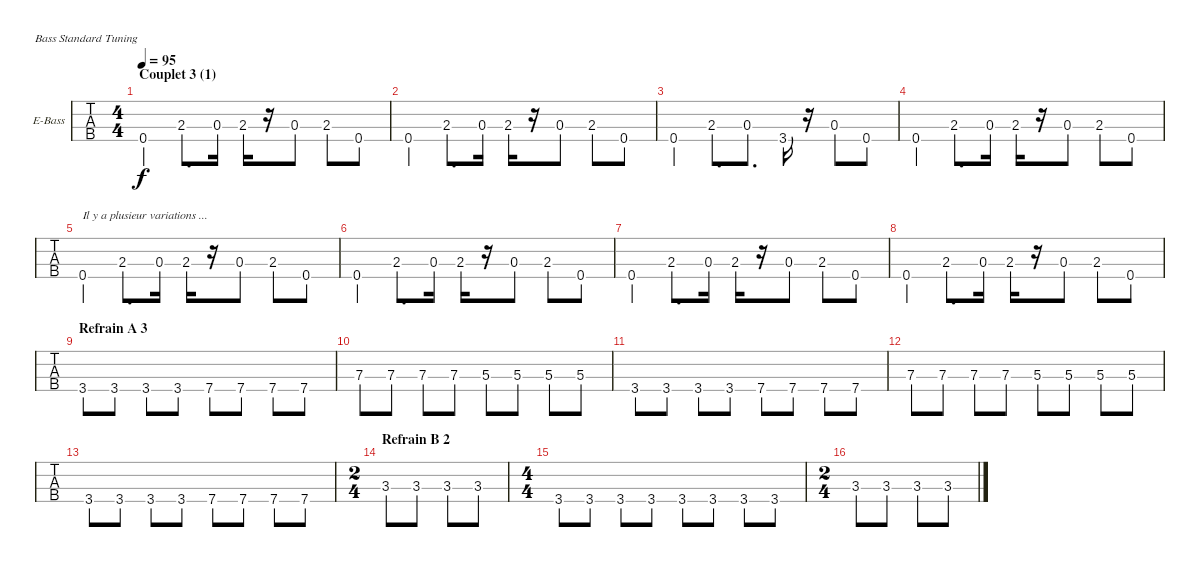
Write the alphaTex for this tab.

\bracketExtendMode groupsimilarinstruments
\firstSystemTrackNameOrientation horizontal
\otherSystemsTrackNameOrientation horizontal
\chordDiagramsInScore
\track ("Basse" "E-Bass") {instrument electricbassfinger}
\staff {tabs}
\tuning (G2 D2 A1 E1)
\ts (4 4)
\section ("" "Couplet 3 (1)")
\tempo 95
\clef f4
\ks c
0.4.4{dy f} 2.3.8{d} 0.3.16 2.3.16 r.16 0.3.8 2.3.8 0.4.8 |
0.4.4 2.3.8{d} 0.3.16 2.3.16 r.16 0.3.8 2.3.8 0.4.8 |
0.4.4 2.3.8{d} 0.3.8{d} 3.4.16 r.16 0.3.8 0.4.8 |
0.4.4 2.3.8{d} 0.3.16 2.3.16 r.16 0.3.8 2.3.8 0.4.8 |
0.4.4{txt "Il y a plusieur variations ..."} 2.3.8{d} 0.3.16 2.3.16 r.16 0.3.8 2.3.8 0.4.8 |
0.4.4 2.3.8{d} 0.3.16 2.3.16 r.16 0.3.8 2.3.8 0.4.8 |
0.4.4 2.3.8{d} 0.3.16 2.3.16 r.16 0.3.8 2.3.8 0.4.8 |
0.4.4 2.3.8{d} 0.3.16 2.3.16 r.16 0.3.8 2.3.8 0.4.8 |
\section ("" "Refrain A 3")
3.4.8 3.4.8 3.4.8 3.4.8 7.4.8 7.4.8 7.4.8 7.4.8 |
7.3.8 7.3.8 7.3.8 7.3.8 5.3.8 5.3.8 5.3.8 5.3.8 |
3.4.8 3.4.8 3.4.8 3.4.8 7.4.8 7.4.8 7.4.8 7.4.8 |
7.3.8 7.3.8 7.3.8 7.3.8 5.3.8 5.3.8 5.3.8 5.3.8 |
3.4.8 3.4.8 3.4.8 3.4.8 7.4.8 7.4.8 7.4.8 7.4.8 |
\ts (2 4)
\section ("" "Refrain B 2")
3.3.8 3.3.8 3.3.8 3.3.8 |
\ts (4 4)
3.4.8 3.4.8 3.4.8 3.4.8 3.4.8 3.4.8 3.4.8 3.4.8 |
\ts (2 4)
3.3.8 3.3.8 3.3.8 3.3.8
